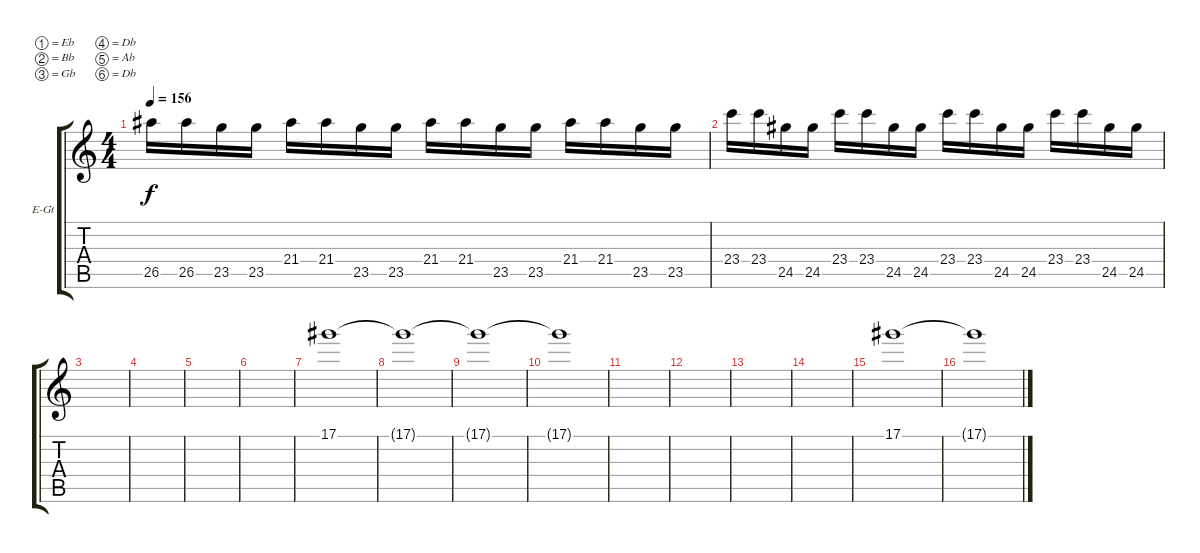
\defaultSystemsLayout 4
\bracketExtendMode groupsimilarinstruments
\firstSystemTrackNameOrientation horizontal
\otherSystemsTrackNameOrientation horizontal
\track ("Sample" "E-Gt") {instrument overdrivenguitar}
\staff {score tabs}
\tuning (Eb4 Bb3 Gb3 Db3 Ab2 Db2)
\ts (4 4)
\tempo 156
\clef g2
\scale
0.333333
\ks c
26.5.16{dy f} 26.5.16 23.5.16 23.5.16 21.4.16 21.4.16 23.5.16 23.5.16 21.4.16 21.4.16 23.5.16 23.5.16 21.4.16 21.4.16 23.5.16 23.5.16 |
\scale
0.333333 23.4.16 23.4.16 24.5.16 24.5.16 23.4.16 23.4.16 24.5.16 24.5.16 23.4.16 23.4.16 24.5.16 24.5.16 23.4.16 23.4.16 24.5.16 24.5.16 |
\scale
0.333333 |
\scale
0.333333 |
\scale
0.333333 |
\scale
0.333333 |
\scale
0.333333 17.1.1 |
\scale
0.333333 17.1{t}.1 |
\scale
0.333333 17.1{t}.1 |
\scale
0.333333 17.1{t}.1 |
\scale
0.333333 |
\scale
0.333333 |
\scale
0.333333 |
\scale
0.333333 |
\scale
0.333333 17.1.1 |
\scale
0.333333 17.1{t}.1
